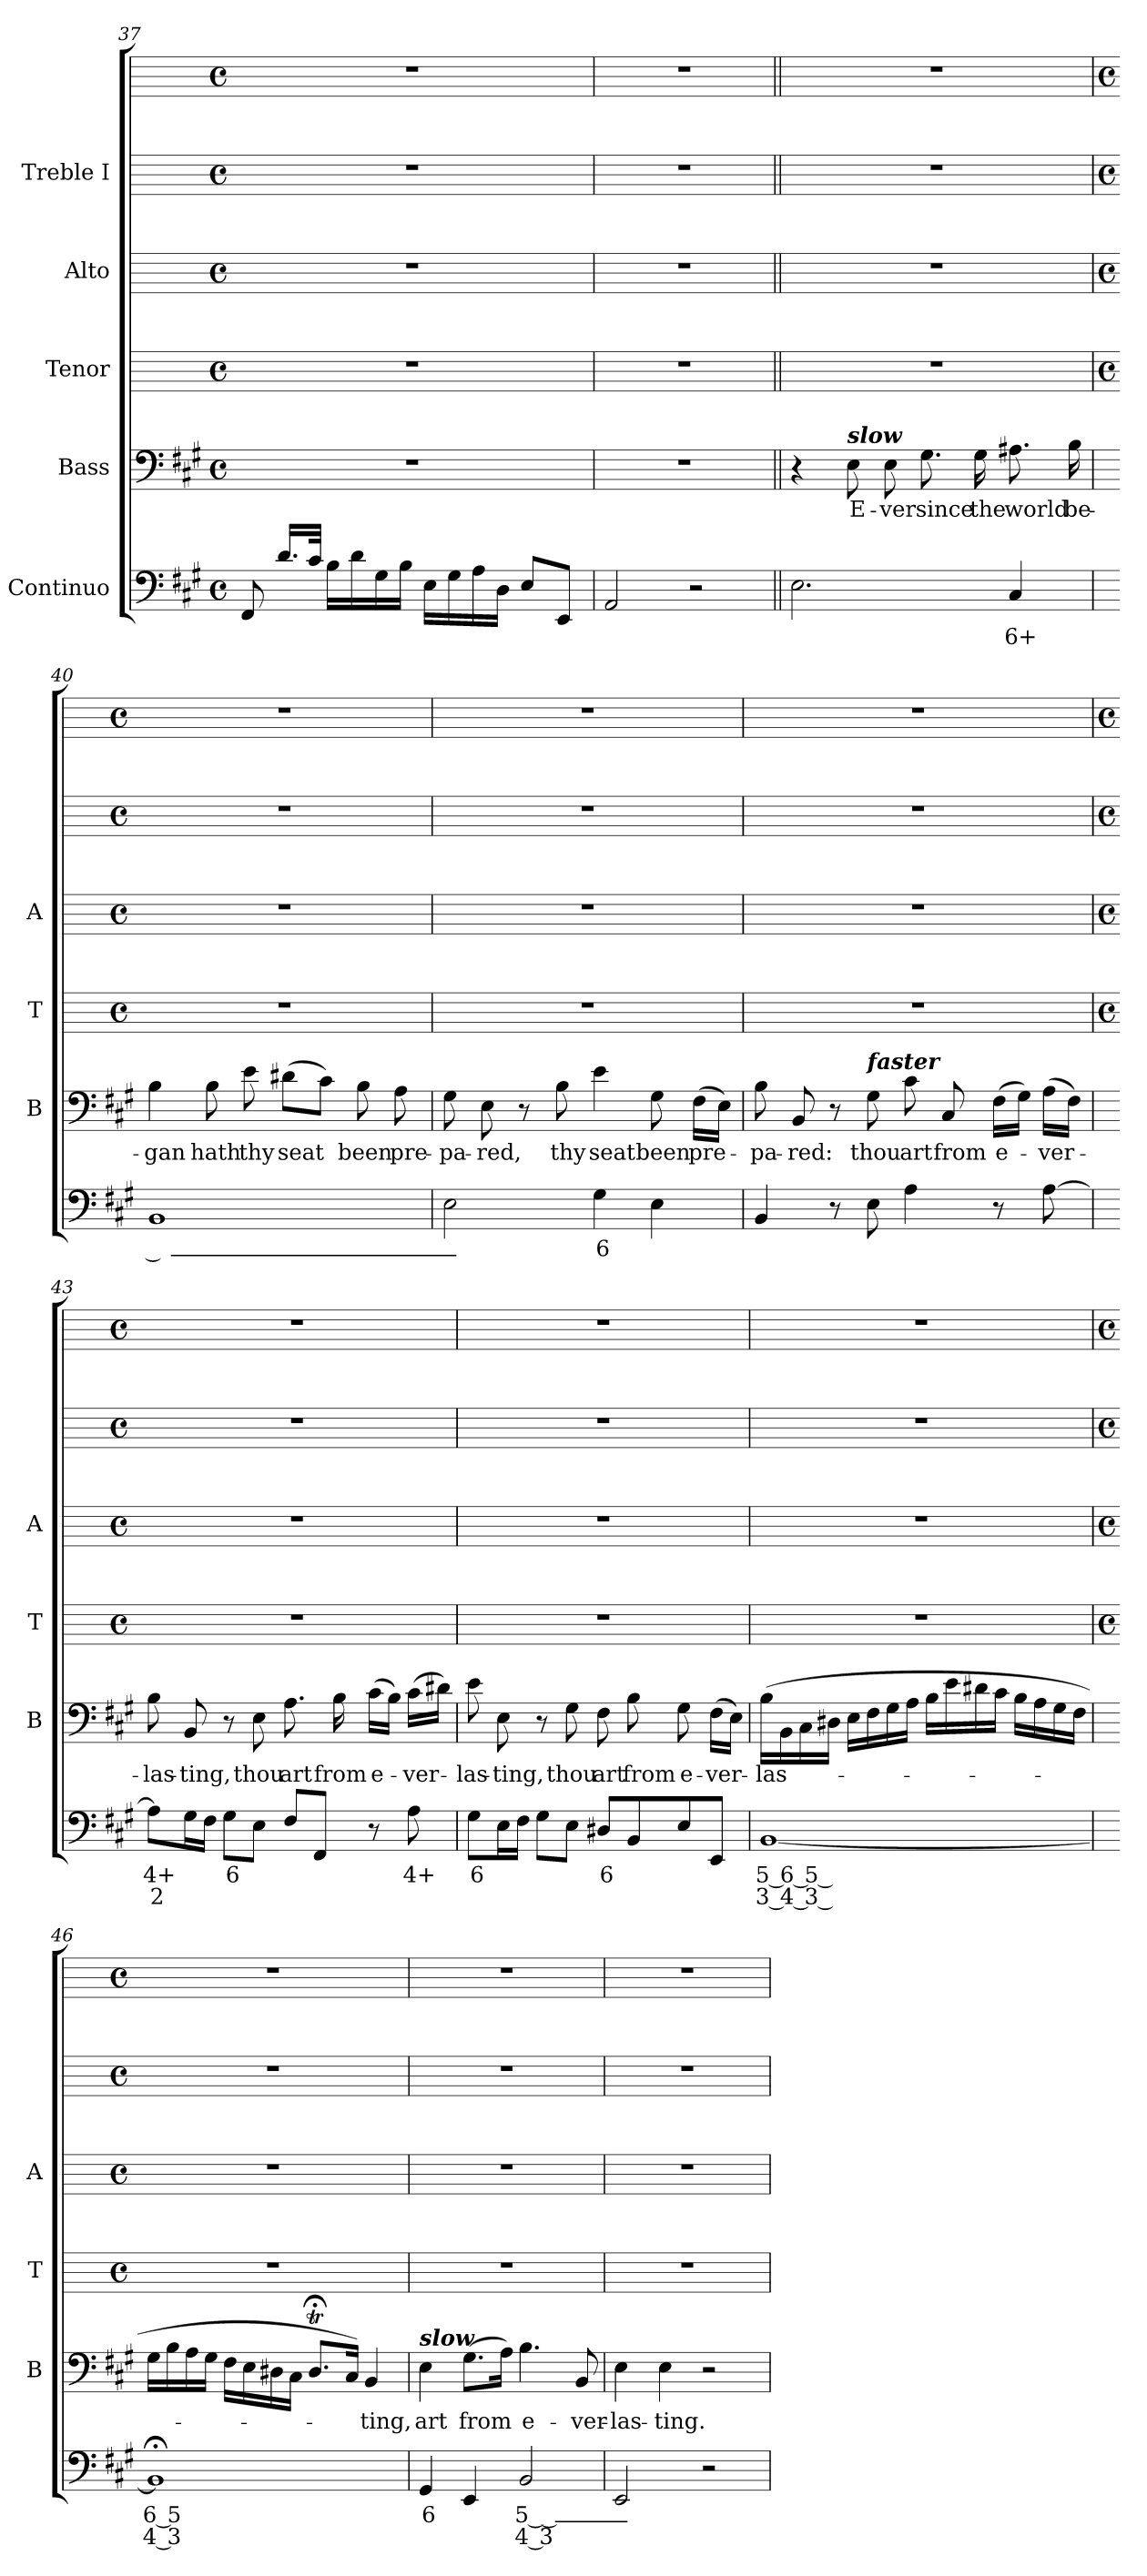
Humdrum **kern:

**kern	**text	**text	**kern	**text	**kern	**kern	**kern	**kern
*part5	*part5	*part5	*part4	*part4	*part3	*part2	*part1	*part1
*staff6	*staff6	*staff6	*staff5	*staff5	*staff4	*staff3	*staff2	*staff1
*I"Continuo	*	*	*I"Bass	*	*I"Tenor	*I"Alto	*I"Treble I	*
*	*	*	*I'B	*	*I'T	*I'A	*	*
*clefF4	*	*	*clefF4	*	*	*	*	*
*k[f#c#g#]	*	*	*k[f#c#g#]	*	*	*	*	*
*A:	*	*	*A:	*	*	*	*	*
*M4/4	*	*	*M4/4	*	*M4/4	*M4/4	*M4/4	*M4/4
*met(c)	*	*	*met(c)	*	*met(c)	*met(c)	*met(c)	*met(c)
=37	=37	=37	=37	=37	=37	=37	=37	=37
8FF#/	.	.	1r	.	1r	1r	1r	1r
16.d\LL	.	.	.	.	.	.	.	.
32c#/JJ	.	.	.	.	.	.	.	.
16BLL	.	.	.	.	.	.	.	.
16d	.	.	.	.	.	.	.	.
16G#	.	.	.	.	.	.	.	.
16BJJ	.	.	.	.	.	.	.	.
16ELL	.	.	.	.	.	.	.	.
16G#	.	.	.	.	.	.	.	.
16A	.	.	.	.	.	.	.	.
16DJJ	.	.	.	.	.	.	.	.
8EL	.	.	.	.	.	.	.	.
8EEJ	.	.	.	.	.	.	.	.
=38	=38	=38	=38	=38	=38	=38	=38	=38
2AA	.	.	1r	.	1r	1r	1r	1r
2r	.	.	.	.	.	.	.	.
=39||	=39||	=39||	=39||	=39||	=39||	=39||	=39||	=39||
2.E	.	.	4r	.	1r	1r	1r	1r
!	!	!	!LO:TX:a:Bi:t=slow	!	!	!	!	!
!	!	!	!	!LO:LY:b	!	!	!	!
.	.	.	8E	E-	.	.	.	.
!	!	!	!	!LO:LY:b	!	!	!	!
.	.	.	8E	-ver	.	.	.	.
!	!	!	!	!LO:LY:b	!	!	!	!
.	.	.	8.G#	since	.	.	.	.
!	!	!	!	!LO:LY:b	!	!	!	!
.	.	.	16G#	the	.	.	.	.
!	!LO:LY:b	!	!	!LO:LY:b	!	!	!	!
4C#	6+	.	8.A#X	world	.	.	.	.
!	!	!	!	!LO:LY:b	!	!	!	!
.	.	.	16B	be-	.	.	.	.
!!LO:LB:g=z
=40	=40	=40	=40	=40	=40	=40	=40	=40
*	*	*	*	*	*M4/4	*M4/4	*M4/4	*M4/4
*	*	*	*	*	*met(c)	*met(c)	*met(c)	*met(c)
!	!LO:LY:b	!	!	!LO:LY:b	!	!	!	!
1BB	__	.	4B	-gan	1r	1r	1r	1r
!	!	!	!	!LO:LY:b	!	!	!	!
.	.	.	8B	hath	.	.	.	.
!	!	!	!	!LO:LY:b	!	!	!	!
.	.	.	8e	thy	.	.	.	.
!	!	!	!	!LO:LY:b	!	!	!	!
.	.	.	(>8d#XL	seat	.	.	.	.
.	.	.	8c#J)	.	.	.	.	.
!	!	!	!	!LO:LY:b	!	!	!	!
.	.	.	8B	been	.	.	.	.
!	!	!	!	!LO:LY:b	!	!	!	!
.	.	.	8A	pre-	.	.	.	.
=41	=41	=41	=41	=41	=41	=41	=41	=41
!	!	!	!	!LO:LY:b	!	!	!	!
2E	.	.	8G#	-pa-	1r	1r	1r	1r
!	!	!	!	!LO:LY:b	!	!	!	!
.	.	.	8E	-red,	.	.	.	.
.	.	.	8r	.	.	.	.	.
!	!	!	!	!LO:LY:b	!	!	!	!
.	.	.	8B	thy	.	.	.	.
!	!LO:LY:b	!	!	!LO:LY:b	!	!	!	!
4G#	6	.	4e	seat	.	.	.	.
!	!	!	!	!LO:LY:b	!	!	!	!
4E	.	.	8G#	been	.	.	.	.
!	!	!	!	!LO:LY:b	!	!	!	!
.	.	.	(>16F#LL	pre-	.	.	.	.
.	.	.	16EJJ)	.	.	.	.	.
=42	=42	=42	=42	=42	=42	=42	=42	=42
!	!	!	!	!LO:LY:b	!	!	!	!
4BB	.	.	8B	pa-	1r	1r	1r	1r
!	!	!	!	!LO:LY:b	!	!	!	!
.	.	.	8BB	-red:	.	.	.	.
8r	.	.	8r	.	.	.	.	.
!	!	!	!LO:TX:a:Bi:t=faster	!	!	!	!	!
!	!	!	!	!LO:LY:b	!	!	!	!
8E	.	.	8G#	thou	.	.	.	.
!	!	!	!	!LO:LY:b	!	!	!	!
4A	.	.	8c#	art	.	.	.	.
!	!	!	!	!LO:LY:b	!	!	!	!
.	.	.	8C#	from	.	.	.	.
!	!	!	!	!LO:LY:b	!	!	!	!
8r	.	.	(>16F#LL	e-	.	.	.	.
.	.	.	16G#JJ)	.	.	.	.	.
!	!	!	!	!LO:LY:b	!	!	!	!
[8A	.	.	(>16ALL	ver-	.	.	.	.
.	.	.	16F#JJ)	.	.	.	.	.
!!LO:LB:g=z
=43	=43	=43	=43	=43	=43	=43	=43	=43
*	*	*	*	*	*M4/4	*M4/4	*M4/4	*M4/4
*	*	*	*	*	*met(c)	*met(c)	*met(c)	*met(c)
!	!LO:LY:b	!LO:LY:b	!	!LO:LY:b	!	!	!	!
8AL]	4+	2	8B	las-	1r	1r	1r	1r
!	!	!	!	!LO:LY:b	!	!	!	!
16G#L	.	.	8BB	-ting,	.	.	.	.
16F#JJ	.	.	.	.	.	.	.	.
!	!LO:LY:b	!	!	!	!	!	!	!
8G#L	6	.	8r	.	.	.	.	.
!	!	!	!	!LO:LY:b	!	!	!	!
8EJ	.	.	8E	thou	.	.	.	.
!	!	!	!	!LO:LY:b	!	!	!	!
8F#L	.	.	8.A	art	.	.	.	.
8FF#J	.	.	.	.	.	.	.	.
!	!	!	!	!LO:LY:b	!	!	!	!
.	.	.	16B	from	.	.	.	.
!	!	!	!	!LO:LY:b	!	!	!	!
8r	.	.	(>16c#LL	e-	.	.	.	.
.	.	.	16BJJ)	.	.	.	.	.
!	!LO:LY:b	!	!	!LO:LY:b	!	!	!	!
8A	4+	.	(>16c#LL	ver-	.	.	.	.
.	.	.	16d#XJJ)	.	.	.	.	.
=44	=44	=44	=44	=44	=44	=44	=44	=44
!	!LO:LY:b	!	!	!LO:LY:b	!	!	!	!
8G#L	6	.	8e	las-	1r	1r	1r	1r
!	!	!	!	!LO:LY:b	!	!	!	!
16EL	.	.	8E	-ting,	.	.	.	.
16F#JJ	.	.	.	.	.	.	.	.
8G#L	.	.	8r	.	.	.	.	.
!	!	!	!	!LO:LY:b	!	!	!	!
8EJ	.	.	8G#	thou	.	.	.	.
!	!LO:LY:b	!	!	!LO:LY:b	!	!	!	!
8D#XL	6	.	8F#	art	.	.	.	.
!	!	!	!	!LO:LY:b	!	!	!	!
8BB	.	.	8B	from	.	.	.	.
!	!	!	!	!LO:LY:b	!	!	!	!
8E	.	.	8G#	e-	.	.	.	.
!	!	!	!	!LO:LY:b	!	!	!	!
8EEJ	.	.	(>16F#LL	-ver-	.	.	.	.
.	.	.	16EJJ)	.	.	.	.	.
=45	=45	=45	=45	=45	=45	=45	=45	=45
!	!LO:LY:b	!LO:LY:b	!	!LO:LY:b	!	!	!	!
[1BB	5 6 5__	3 4 3__	(>16BLL	-las-	1r	1r	1r	1r
.	.	.	16BB	.	.	.	.	.
.	.	.	16C#	.	.	.	.	.
.	.	.	16D#XJJ	.	.	.	.	.
.	.	.	16ELL	.	.	.	.	.
.	.	.	16F#	.	.	.	.	.
.	.	.	16G#	.	.	.	.	.
.	.	.	16AJJ	.	.	.	.	.
.	.	.	16BLL	.	.	.	.	.
.	.	.	16e	.	.	.	.	.
.	.	.	16d#X	.	.	.	.	.
.	.	.	16c#JJ	.	.	.	.	.
.	.	.	16BLL	.	.	.	.	.
.	.	.	16A	.	.	.	.	.
.	.	.	16G#	.	.	.	.	.
.	.	.	16F#JJ	.	.	.	.	.
!!LO:LB:g=z
=46	=46	=46	=46	=46	=46	=46	=46	=46
*	*	*	*	*	*M4/4	*M4/4	*M4/4	*M4/4
*	*	*	*	*	*met(c)	*met(c)	*met(c)	*met(c)
!	!LO:LY:b	!LO:LY:b	!	!	!	!	!	!
1BB;<]	6 5	4 3	16G#LL	.	1r	1r	1r	1r
.	.	.	16B	.	.	.	.	.
.	.	.	16A	.	.	.	.	.
.	.	.	16G#JJ	.	.	.	.	.
.	.	.	16F#LL	.	.	.	.	.
.	.	.	16E	.	.	.	.	.
.	.	.	16D#X	.	.	.	.	.
.	.	.	16C#JJ	.	.	.	.	.
.	.	.	8.D#;<tL	.	.	.	.	.
.	.	.	16C#J)	.	.	.	.	.
!	!	!	!	!LO:LY:b	!	!	!	!
.	.	.	4BB	ting,	.	.	.	.
=47	=47	=47	=47	=47	=47	=47	=47	=47
!	!	!	!LO:TX:a:Bi:t=slow	!	!	!	!	!
!	!LO:LY:b	!	!	!LO:LY:b	!	!	!	!
4GG#	6	.	4E	art	1r	1r	1r	1r
!	!	!	!	!LO:LY:b	!	!	!	!
4EE	.	.	(>8.G#L	from	.	.	.	.
.	.	.	16AJ)	.	.	.	.	.
!	!LO:LY:b	!LO:LY:b	!	!LO:LY:b	!	!	!	!
2BB	5___	4 3	4.B	e-	.	.	.	.
!	!	!	!	!LO:LY:b	!	!	!	!
.	.	.	8BB	-ver-	.	.	.	.
=48	=48	=48	=48	=48	=48	=48	=48	=48
!	!	!	!	!LO:LY:b	!	!	!	!
2EE	.	.	4E	-las-	1r	1r	1r	1r
!	!	!	!	!LO:LY:b	!	!	!	!
.	.	.	4E	-ting.	.	.	.	.
2r	.	.	2r	.	.	.	.	.
=	=	=	=	=	=	=	=	=
*-	*-	*-	*-	*-	*-	*-	*-	*-
